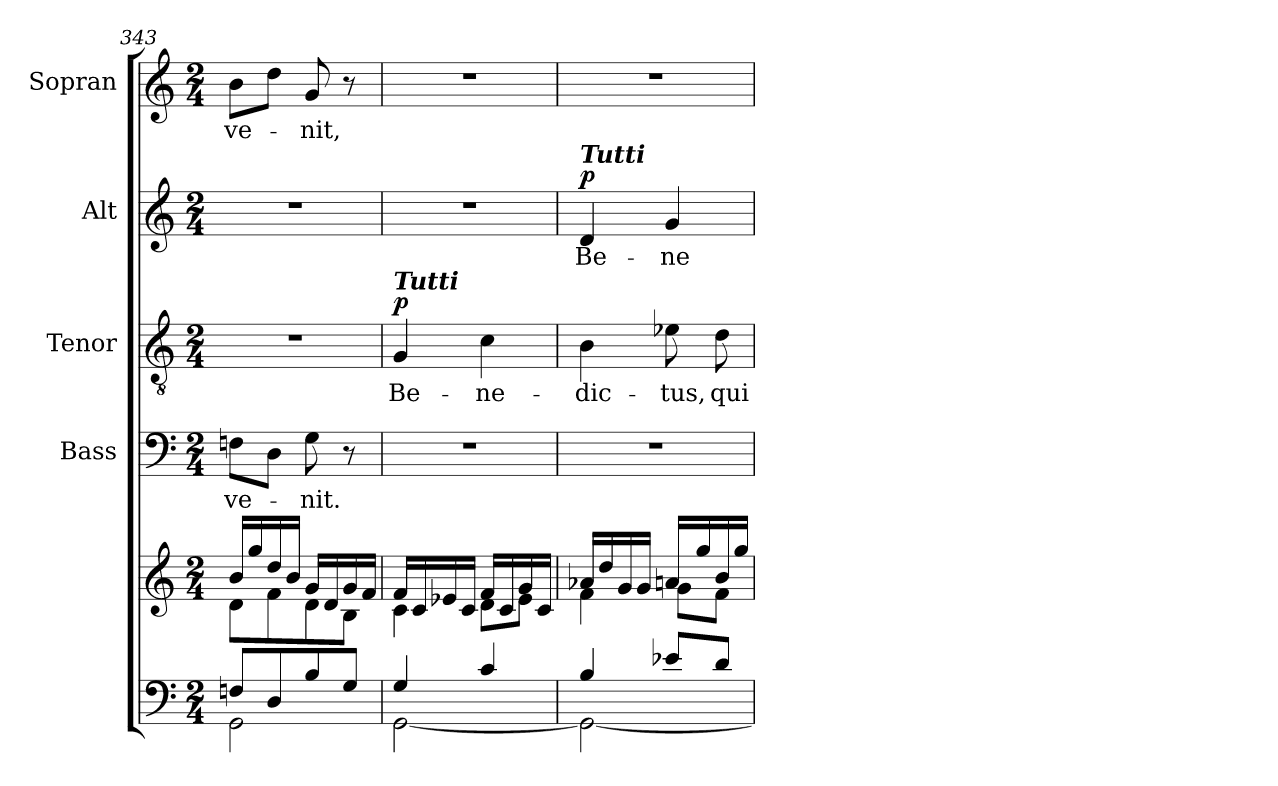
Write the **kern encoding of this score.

**kern	**kern	**kern	**text	**kern	**text	**dynam	**kern	**text	**dynam	**kern	**text
*part5	*part5	*part4	*part4	*part3	*part3	*part3	*part2	*part2	*part2	*part1	*part1
*staff6	*staff5	*staff4	*staff4	*staff3	*staff3	*staff3	*staff2	*staff2	*staff2	*staff1	*staff1
*	*	*I"Bass	*	*I"Tenor	*	*	*I"Alt	*	*	*I"Sopran	*
*	*	*I'B.	*	*I'T.	*	*	*I'A.	*	*	*I'S.	*
*clefF4	*clefG2	*clefF4	*	*clefGv2	*	*	*clefG2	*	*	*clefG2	*
*k[]	*k[]	*k[]	*	*k[]	*	*	*k[]	*	*	*k[]	*
*C:	*C:	*C:	*	*C:	*	*	*C:	*	*	*C:	*
*M2/4	*M2/4	*M2/4	*	*M2/4	*	*	*M2/4	*	*	*M2/4	*
=343	=343	=343	=343	=343	=343	=343	=343	=343	=343	=343	=343
*^	*^	*	*	*	*	*	*	*	*	*	*
!	!	!	!	!	!LO:LY:b	!	!	!	!	!	!	!	!LO:LY:b
8Fn/L	2GG\	16b/LL	8d\L	8Fn\L	ve-	2r	.	.	2r	.	.	8b\L	ve-
.	.	16gg/	.	.	.	.	.	.	.	.	.	.	.
8D/	.	16dd/	8f\	8D\J	.	.	.	.	.	.	.	8dd\J	.
.	.	16b/JJ	.	.	.	.	.	.	.	.	.	.	.
!	!	!	!	!	!LO:LY:b	!	!	!	!	!	!	!	!LO:LY:b
8B/	.	16g/LL	8d\	8G\	-nit.	.	.	.	.	.	.	8g/	-nit,
.	.	16d/	.	.	.	.	.	.	.	.	.	.	.
8G/J	.	16g/	8B\J	8r	.	.	.	.	.	.	.	8r	.
.	.	16f/JJ	.	.	.	.	.	.	.	.	.	.	.
!!LO:PB:g=z
=344	=344	=344	=344	=344	=344	=344	=344	=344	=344	=344	=344	=344	=344
!	!	!	!	!	!	!LO:TX:a:Bi:t=Tutti	!	!	!	!	!	!	!
!	!	!	!	!	!	!	!LO:LY:b	!LO:DY:a	!	!	!	!	!
4G/	[<2GG\	16f/LL	4c\	2r	.	4G/	Be-	p	2r	.	.	2r	.
.	.	16c/	.	.	.	.	.	.	.	.	.	.	.
.	.	16e-X/	.	.	.	.	.	.	.	.	.	.	.
.	.	16c/JJ	.	.	.	.	.	.	.	.	.	.	.
!	!	!	!	!	!	!	!LO:LY:b	!	!	!	!	!	!
4c/	.	16f/LL	8d\L	.	.	4c\	-ne-	.	.	.	.	.	.
.	.	16c/	.	.	.	.	.	.	.	.	.	.	.
.	.	16g/	8e-\J	.	.	.	.	.	.	.	.	.	.
.	.	16c/JJ	.	.	.	.	.	.	.	.	.	.	.
=345	=345	=345	=345	=345	=345	=345	=345	=345	=345	=345	=345	=345	=345
!	!	!	!	!	!	!	!	!	!LO:TX:a:Bi:t=Tutti	!	!	!	!
!	!	!	!	!	!	!	!LO:LY:b	!	!	!LO:LY:b	!LO:DY:a	!	!
4B/	2GG\_	16a-X/LL	4f\	2r	.	4B\	-dic-	.	4d/	Be-	p	2r	.
.	.	16dd/	.	.	.	.	.	.	.	.	.	.	.
.	.	16g/	.	.	.	.	.	.	.	.	.	.	.
.	.	16g/JJ	.	.	.	.	.	.	.	.	.	.	.
!	!	!	!	!	!	!	!LO:LY:b	!	!	!LO:LY:b	!	!	!
8e-X/L	.	16an/LL	8g\L	.	.	8e-X\	-tus,	.	4g/	-ne-	.	.	.
.	.	16gg/	.	.	.	.	.	.	.	.	.	.	.
!	!	!	!	!	!	!	!LO:LY:b	!	!	!	!	!	!
8d/J	.	16b/	8f\J	.	.	8d\	qui	.	.	.	.	.	.
.	.	16gg/JJ	.	.	.	.	.	.	.	.	.	.	.
*v	*v	*	*	*	*	*	*	*	*	*	*	*	*
*	*v	*v	*	*	*	*	*	*	*	*	*	*
=	=	=	=	=	=	=	=	=	=	=	=
*-	*-	*-	*-	*-	*-	*-	*-	*-	*-	*-	*-
